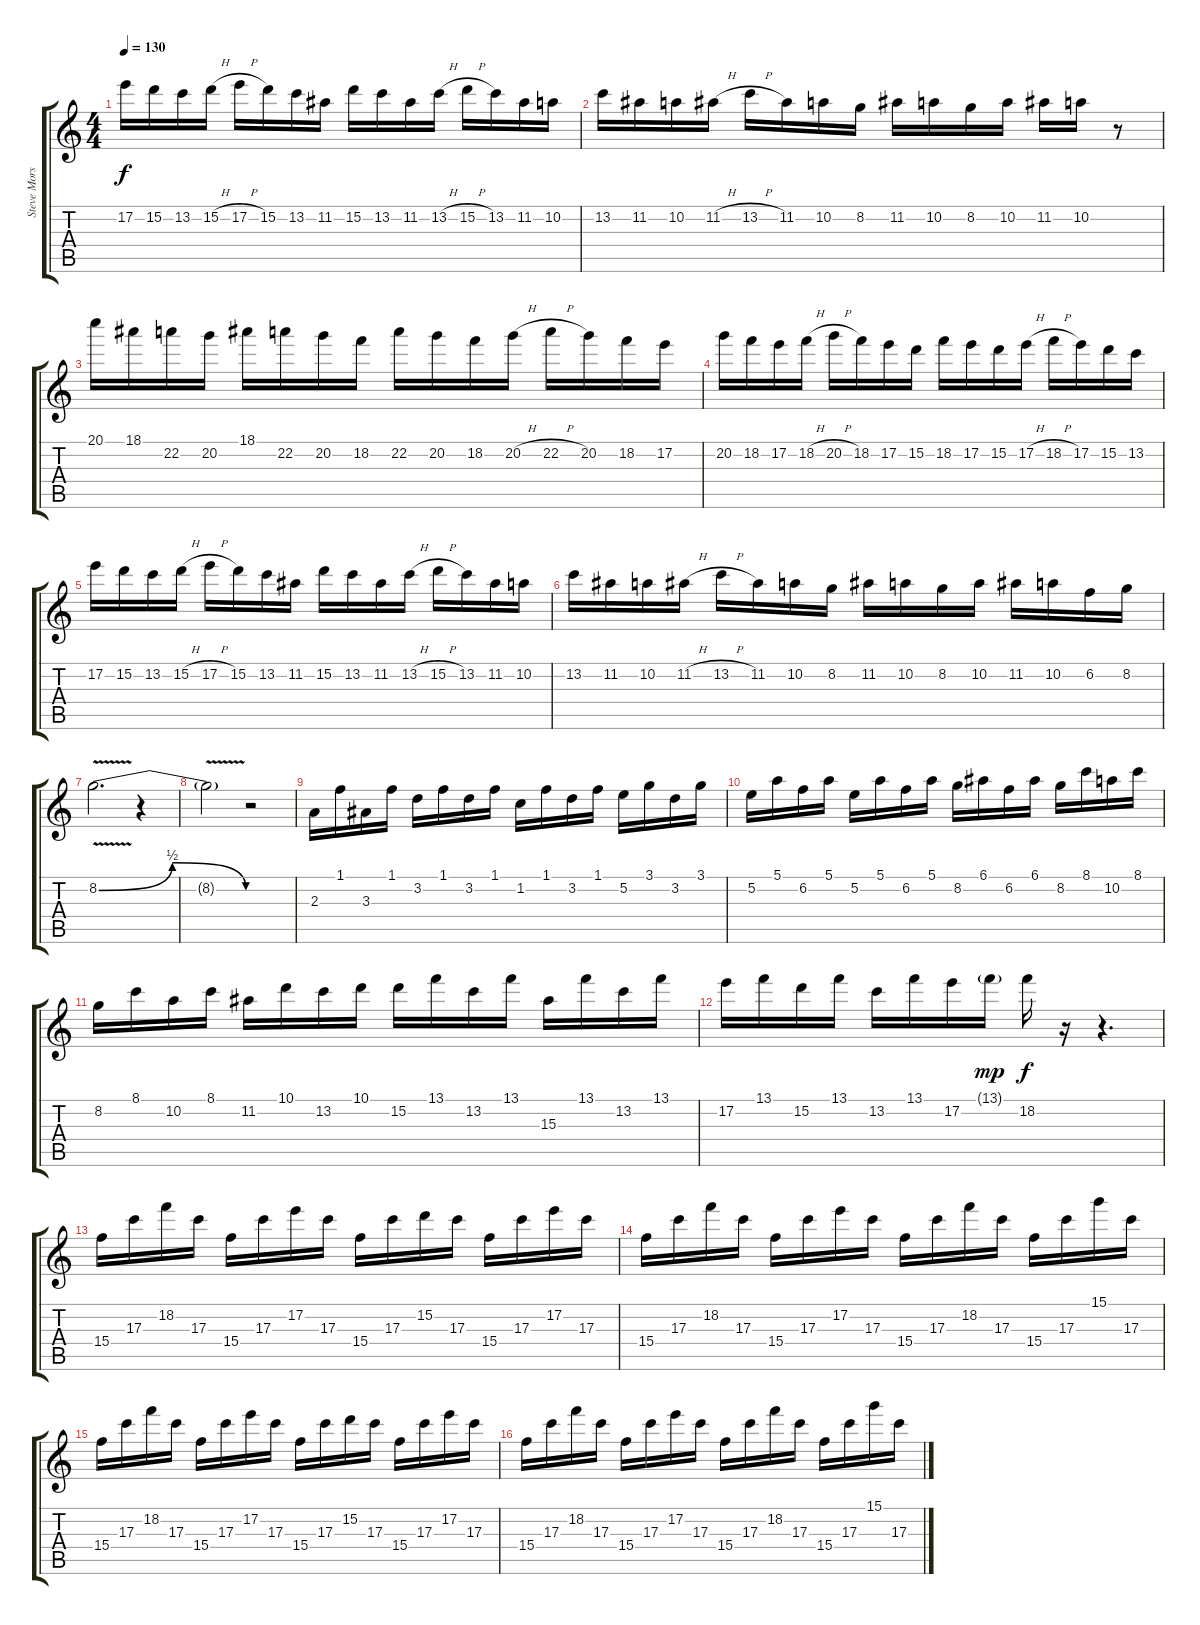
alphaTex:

\track ("Steve Morse" "Steve Mors") {instrument overdrivenguitar}
\staff {score tabs}
\tuning (E4 B3 G3 D3 A2 E2) {hide}
\ts (4 4)
\tempo 130
\clef g2
\ks c
17.2.16{dy f} 15.2.16 13.2.16 15.2{h}.16 17.2{h}.16 15.2.16 13.2.16 11.2.16 15.2.16 13.2.16 11.2.16 13.2{h}.16 15.2{h}.16 13.2.16 11.2.16 10.2.16 |
13.2.16 11.2.16 10.2.16 11.2{h}.16 13.2{h}.16 11.2.16 10.2.16 8.2.16 11.2.16 10.2.16 8.2.16 10.2.16 11.2.16 10.2.16 r.8 |
20.1.16 18.1.16 22.2.16 20.2.16 18.1.16 22.2.16 20.2.16 18.2.16 22.2.16 20.2.16 18.2.16 20.2{h}.16 22.2{h}.16 20.2.16 18.2.16 17.2.16 |
20.2.16 18.2.16 17.2.16 18.2{h}.16 20.2{h}.16 18.2.16 17.2.16 15.2.16 18.2.16 17.2.16 15.2.16 17.2{h}.16 18.2{h}.16 17.2.16 15.2.16 13.2.16 |
17.2.16 15.2.16 13.2.16 15.2{h}.16 17.2{h}.16 15.2.16 13.2.16 11.2.16 15.2.16 13.2.16 11.2.16 13.2{h}.16 15.2{h}.16 13.2.16 11.2.16 10.2.16 |
13.2.16 11.2.16 10.2.16 11.2{h}.16 13.2{h}.16 11.2.16 10.2.16 8.2.16 11.2.16 10.2.16 8.2.16 10.2.16 11.2.16 10.2.16 6.2.16 8.2.16 |
8.2{be (bendrelease 0 0 15 2 45 2 60 0) v}.2{d} r.4 |
8.2{t}.2 r.2 |
2.3.16 1.1.16 3.3.16 1.1.16 3.2.16 1.1.16 3.2.16 1.1.16 1.2.16 1.1.16 3.2.16 1.1.16 5.2.16 3.1.16 3.2.16 3.1.16 |
5.2.16 5.1.16 6.2.16 5.1.16 5.2.16 5.1.16 6.2.16 5.1.16 8.2.16 6.1.16 6.2.16 6.1.16 8.2.16 8.1.16 10.2.16 8.1.16 |
8.2.16 8.1.16 10.2.16 8.1.16 11.2.16 10.1.16 13.2.16 10.1.16 15.2.16 13.1.16 13.2.16 13.1.16 15.3.16 13.1.16 13.2.16 13.1.16 |
17.2.16 13.1.16 15.2.16 13.1.16 13.2.16 13.1.16 17.2.16 13.1{g}.16{dy mp} 18.2.16{dy f} r.16 r.4{d} |
15.4.16 17.3.16 18.2.16 17.3.16 15.4.16 17.3.16 17.2.16 17.3.16 15.4.16 17.3.16 15.2.16 17.3.16 15.4.16 17.3.16 17.2.16 17.3.16 |
15.4.16 17.3.16 18.2.16 17.3.16 15.4.16 17.3.16 17.2.16 17.3.16 15.4.16 17.3.16 18.2.16 17.3.16 15.4.16 17.3.16 15.1.16 17.3.16 |
15.4.16 17.3.16 18.2.16 17.3.16 15.4.16 17.3.16 17.2.16 17.3.16 15.4.16 17.3.16 15.2.16 17.3.16 15.4.16 17.3.16 17.2.16 17.3.16 |
15.4.16 17.3.16 18.2.16 17.3.16 15.4.16 17.3.16 17.2.16 17.3.16 15.4.16 17.3.16 18.2.16 17.3.16 15.4.16 17.3.16 15.1.16 17.3.16
